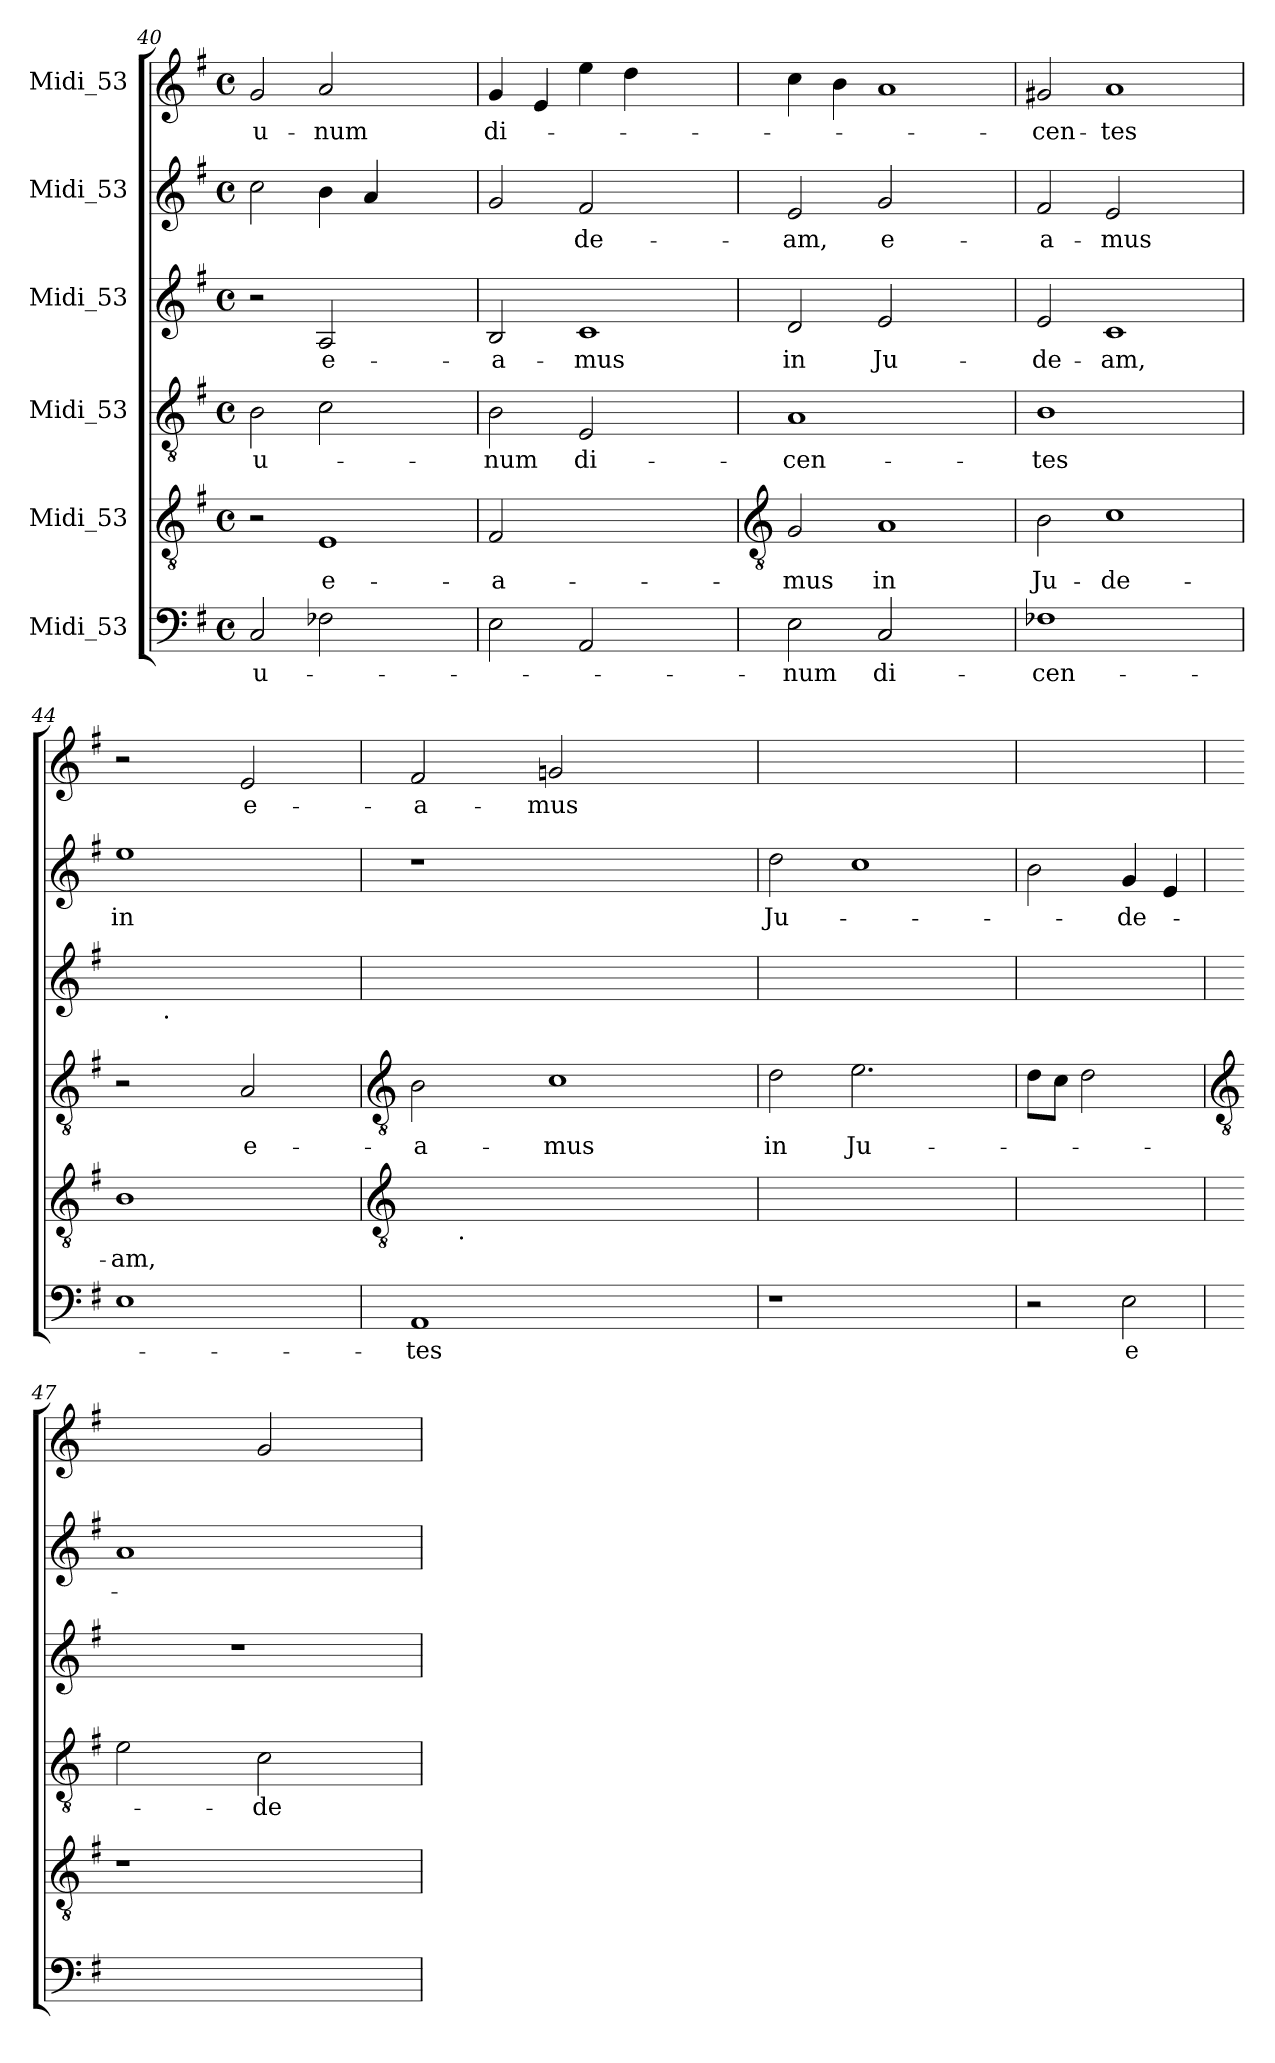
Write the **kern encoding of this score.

**kern	**text	**kern	**text	**kern	**text	**kern	**text	**kern	**text	**kern	**text
*part6	*part6	*part5	*part5	*part4	*part4	*part3	*part3	*part2	*part2	*part1	*part1
*staff6	*staff6	*staff5	*staff5	*staff4	*staff4	*staff3	*staff3	*staff2	*staff2	*staff1	*staff1
*I"Midi_53	*	*I"Midi_53	*	*I"Midi_53	*	*I"Midi_53	*	*I"Midi_53	*	*I"Midi_53	*
!!LO:LB:g=z
*clefF4	*	*clefGv2	*	*clefGv2	*	*clefG2	*	*clefG2	*	*clefG2	*
*k[f#]	*	*k[f#]	*	*k[f#]	*	*k[f#]	*	*k[f#]	*	*k[f#]	*
*G:	*	*G:	*	*G:	*	*G:	*	*G:	*	*G:	*
*M4/4	*	*M4/4	*	*M4/4	*	*M4/4	*	*M4/4	*	*M4/4	*
*met(c)	*	*met(c)	*	*met(c)	*	*met(c)	*	*met(c)	*	*met(c)	*
=40	=40	=40	=40	=40	=40	=40	=40	=40	=40	=40	=40
!	!LO:LY:b	!	!	!	!LO:LY:b	!	!	!	!	!	!LO:LY:b
2C/	u-	2r	.	2B\	u-	2r	.	2cc\	.	2g/	u-
!	!	!	!LO:LY:b	!	!	!	!LO:LY:b	!	!	!	!LO:LY:b
2F-X\	.	1E	e-	2c\	.	2A/	-e-	4b\	.	2a/	-num
.	.	.	.	.	.	.	.	4a/	.	.	.
2ryy	.	.	.	2ryy	.	2ryy	.	2ryy	.	2ryy	.
=41	=41	=41	=41	=41	=41	=41	=41	=41	=41	=41	=41
!	!	!	!LO:LY:b	!	!LO:LY:b	!	!LO:LY:b	!	!	!	!LO:LY:b
2E\	.	2F#/	-a-	2B\	-num	2B/	-a-	2g/	.	4g/	di-
.	.	.	.	.	.	.	.	.	.	4e/	.
!	!	!	!	!	!LO:LY:b	!	!LO:LY:b	!	!LO:LY:b	!	!
2AA/	.	1ryy	.	2E/	di-	1c	-mus	2f#/	-de-	4ee\	.
.	.	.	.	.	.	.	.	.	.	4dd\	.
2ryy	.	.	.	2ryy	.	.	.	2ryy	.	2ryy	.
!!LO:LB:g=z
=42	=42	=42	=42	=42	=42	=42	=42	=42	=42	=42	=42
*	*	*clefGv2	*	*	*	*	*	*	*	*	*
!	!LO:LY:b	!	!LO:LY:b	!	!LO:LY:b	!	!LO:LY:b	!	!LO:LY:b	!	!
2E\	-num	2G/	-mus	1A	-cen-	2d/	in	2e/	-am,	4cc\	.
.	.	.	.	.	.	.	.	.	.	4b\	.
!	!LO:LY:b	!	!LO:LY:b	!	!	!	!LO:LY:b	!	!LO:LY:b	!	!
2C/	di-	1A	in	.	.	2e/	Ju-	2g/	e-	1a	.
2ryy	.	.	.	2ryy	.	2ryy	.	2ryy	.	.	.
=43	=43	=43	=43	=43	=43	=43	=43	=43	=43	=43	=43
!	!LO:LY:b	!	!LO:LY:b	!	!LO:LY:b	!	!LO:LY:b	!	!LO:LY:b	!	!LO:LY:b
1F-X	-cen-	2B\	Ju-	1B	-tes	2e/	-de-	2f#/	-a-	2g#X/	-cen-
!	!	!	!LO:LY:b	!	!	!	!LO:LY:b	!	!LO:LY:b	!	!LO:LY:b
.	.	1c	-de-	.	.	1c	-am,	2e/	-mus	1a	-tes
2ryy	.	.	.	2ryy	.	.	.	2ryy	.	.	.
!!LO:LB:g=z
=44	=44	=44	=44	=44	=44	=44	=44	=44	=44	=44	=44
!	!	!	!LO:LY:b	!	!	!	!	!	!LO:LY:b	!	!
1E	.	1B	-am,	2r	.	64ryy	.	1ee	in	2r	.
.	.	.	.	.	.	64ryy	.	.	.	.	.
.	.	.	.	.	.	64ryy	.	.	.	.	.
.	.	.	.	.	.	64ryy	.	.	.	.	.
.	.	.	.	.	.	64ryy	.	.	.	.	.
.	.	.	.	.	.	64ryy	.	.	.	.	.
!	!	!	!	!	!	!LO:TX:b:t=.	!	!	!	!	!
.	.	.	.	.	.	64ryy	.	.	.	.	.
.	.	.	.	.	.	4ryy	.	.	.	.	.
.	.	.	.	.	.	4ryy	.	.	.	.	.
!	!	!	!	!	!LO:LY:b	!	!	!	!	!	!LO:LY:b
.	.	.	.	2A/	e-	.	.	.	.	2e/	e-
.	.	.	.	.	.	4ryy	.	.	.	.	.
.	.	.	.	.	.	4ryy	.	.	.	.	.
16..ryy	.	16..ryy	.	16..ryy	.	.	.	16..ryy	.	16..ryy	.
!!LO:LB:g=z
=45A	=45A	=45A	=45A	=45A	=45A	=45A	=45A	=45A	=45A	=45A	=45A
*	*	*clefGv2	*	*clefGv2	*	*	*	*	*	*	*
!	!LO:LY:b	!	!	!	!LO:LY:b	!	!	!	!	!	!LO:LY:b
1AA	-tes	64ryy	.	2B\	-a-	4ryy	.	1r	.	2f#/	-a-
.	.	64ryy	.	.	.	.	.	.	.	.	.
.	.	64ryy	.	.	.	.	.	.	.	.	.
.	.	64ryy	.	.	.	.	.	.	.	.	.
.	.	64ryy	.	.	.	.	.	.	.	.	.
.	.	64ryy	.	.	.	.	.	.	.	.	.
!	!	!LO:TX:b:t=.	!	!	!	!	!	!	!	!	!
.	.	64ryy	.	.	.	.	.	.	.	.	.
.	.	4ryy	.	.	.	.	.	.	.	.	.
.	.	.	.	.	.	4ryy	.	.	.	.	.
.	.	4ryy	.	.	.	.	.	.	.	.	.
!	!	!	!	!	!LO:LY:b	!	!	!	!	!	!LO:LY:b
.	.	.	.	1c	-mus	4ryy	.	.	.	(<2gn/	-mus
.	.	4ryy	.	.	.	.	.	.	.	.	.
.	.	.	.	.	.	4ryy	.	.	.	.	.
.	.	4ryy	.	.	.	.	.	.	.	.	.
2ryy	.	.	.	.	.	2ryy	.	2ryy	.	2ryy	.
.	.	4ryy	.	.	.	.	.	.	.	.	.
.	.	8ryy	.	.	.	.	.	.	.	.	.
.	.	64ryy	.	.	.	.	.	.	.	.	.
!!LO:LB:g=z
=45B	=45B	=45B	=45B	=45B	=45B	=45B	=45B	=45B	=45B	=45B	=45B
!	!	!	!	!	!LO:LY:b	!	!	!	!LO:LY:b	!	!
1r	.	4ryy	.	2d\	in	4ryy	.	2dd\	Ju-	4ryy)	.
.	.	4ryy	.	.	.	4ryy	.	.	.	4ryy	.
!	!	!	!	!	!LO:LY:b	!	!	!	!	!	!
.	.	4ryy	.	2.e\	Ju-	4ryy	.	1cc	.	4ryy	.
.	.	4ryy	.	.	.	4ryy	.	.	.	4ryy	.
2ryy	.	2ryy	.	.	.	2ryy	.	.	.	2ryy	.
.	.	.	.	4ryy	.	.	.	.	.	.	.
=46A	=46A	=46A	=46A	=46A	=46A	=46A	=46A	=46A	=46A	=46A	=46A
2r	.	4ryy	.	8d\L	.	4ryy	.	2b\	.	4ryy	.
.	.	.	.	8c\J	.	.	.	.	.	.	.
.	.	4ryy	.	2d\	.	4ryy	.	.	.	4ryy	.
!	!LO:LY:b	!	!	!	!	!	!	!	!LO:LY:b	!	!
(>2E\	e-	4ryy	.	.	.	2ryy	.	4g/	-de-	2ryy	.
.	.	4ryy	.	4ryy	.	.	.	4e/	.	.	.
!!LO:LB:g=z
=47	=47	=47	=47	=47	=47	=47	=47	=47	=47	=47	=47
*	*	*	*	*clefGv2	*	*	*	*	*	*	*
4ryy)	.	1r	.	2e\	.	4ryy	.	1a	.	4ryy	.
4ryy	.	.	.	.	.	64ryy	.	.	.	4ryy	.
.	.	.	.	.	.	64ryy	.	.	.	.	.
.	.	.	.	.	.	64ryy	.	.	.	.	.
.	.	.	.	.	.	64ryy	.	.	.	.	.
.	.	.	.	.	.	64ryy	.	.	.	.	.
.	.	.	.	.	.	64ryy	.	.	.	.	.
.	.	.	.	.	.	64ryy	.	.	.	.	.
.	.	.	.	.	.	64ryy	.	.	.	.	.
.	.	.	.	.	.	64ryy	.	.	.	.	.
.	.	.	.	.	.	1r	.	.	.	.	.
!	!	!	!	!	!LO:LY:b	!	!	!	!	!	!
4ryy	.	.	.	2c\	-de-	.	.	.	.	2g/	.
4ryy	.	.	.	.	.	.	.	.	.	.	.
4ryy	.	4ryy	.	4ryy	.	.	.	4ryy	.	4ryy	.
8ryy	.	8ryy	.	8ryy	.	.	.	8ryy	.	8ryy	.
64ryy	.	64ryy	.	64ryy	.	.	.	64ryy	.	64ryy	.
=	=	=	=	=	=	=	=	=	=	=	=
*-	*-	*-	*-	*-	*-	*-	*-	*-	*-	*-	*-
